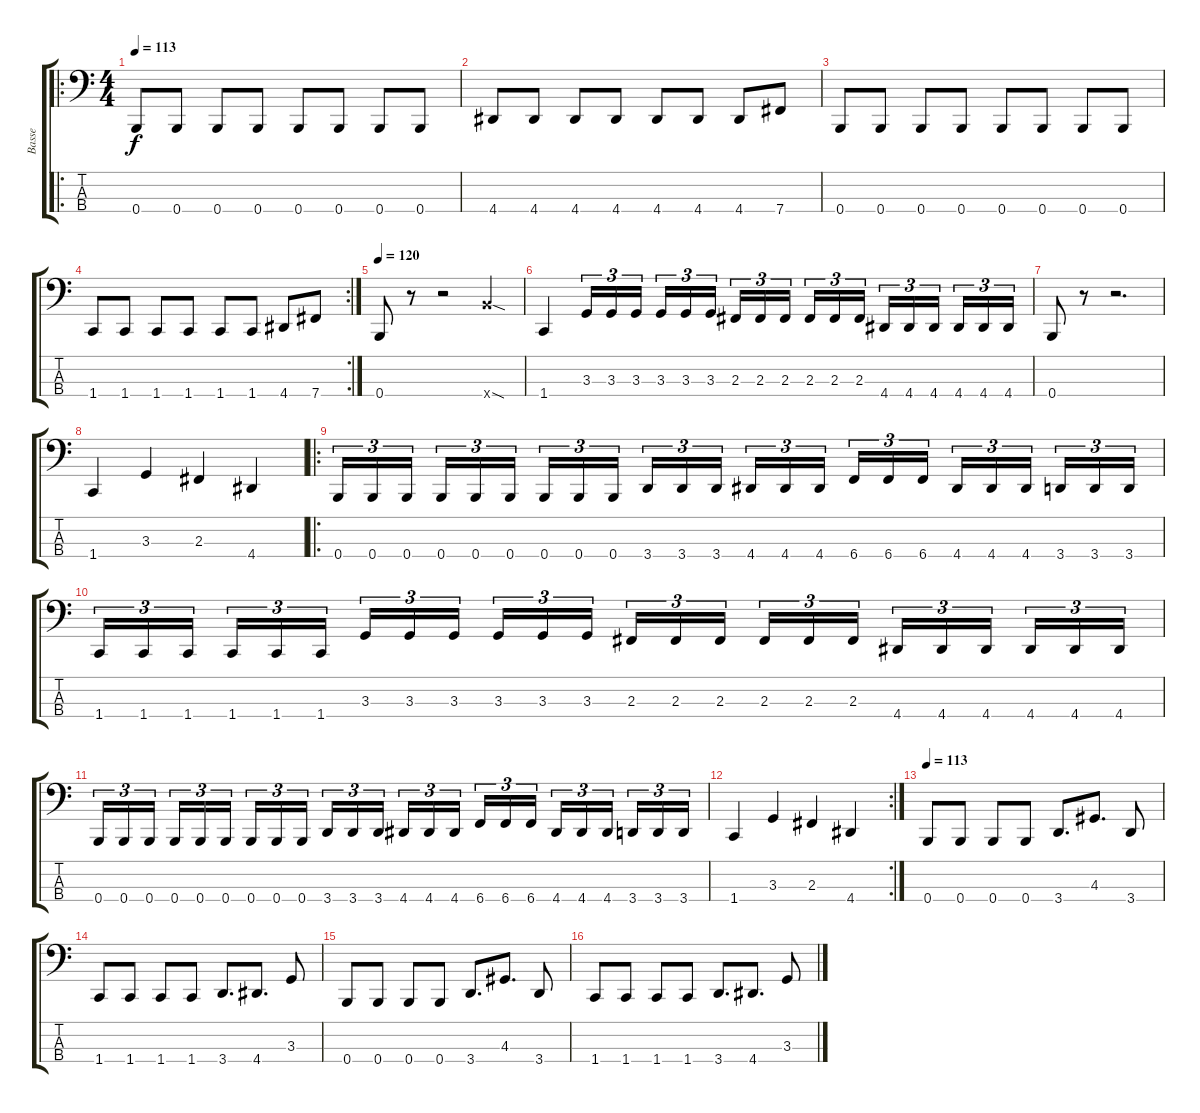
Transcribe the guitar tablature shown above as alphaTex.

\track ("Basse" "Basse") {instrument electricbassfinger}
\staff {score tabs}
\tuning (D2 A1 E1 B0) {hide}
\ro
\ts (4 4)
\tempo 113
\clef f4
\ks c
0.4.8{dy f} 0.4.8 0.4.8 0.4.8 0.4.8 0.4.8 0.4.8 0.4.8 |
4.4.8 4.4.8 4.4.8 4.4.8 4.4.8 4.4.8 4.4.8 7.4.8 |
0.4.8 0.4.8 0.4.8 0.4.8 0.4.8 0.4.8 0.4.8 0.4.8 |
\rc 2
1.4.8 1.4.8 1.4.8 1.4.8 1.4.8 1.4.8 4.4.8 7.4.8 |
\tempo 120
0.4.8 r.8 r.2 12.4{sod x}.4 |
1.4.4 3.3.16{tu (3 2)} 3.3.16{tu (3 2)} 3.3.16{tu (3 2) beam splitsecondary} 3.3.16{tu (3 2)} 3.3.16{tu (3 2)} 3.3.16{tu (3 2)} 2.3.16{tu (3 2)} 2.3.16{tu (3 2)} 2.3.16{tu (3 2) beam splitsecondary} 2.3.16{tu (3 2)} 2.3.16{tu (3 2)} 2.3.16{tu (3 2)} 4.4.16{tu (3 2)} 4.4.16{tu (3 2)} 4.4.16{tu (3 2) beam splitsecondary} 4.4.16{tu (3 2)} 4.4.16{tu (3 2)} 4.4.16{tu (3 2)} |
0.4.8 r.8 r.2{d} |
1.4.4 3.3.4 2.3.4 4.4.4 |
\ro
0.4.16{tu (3 2)} 0.4.16{tu (3 2)} 0.4.16{tu (3 2) beam splitsecondary} 0.4.16{tu (3 2)} 0.4.16{tu (3 2)} 0.4.16{tu (3 2)} 0.4.16{tu (3 2)} 0.4.16{tu (3 2)} 0.4.16{tu (3 2) beam splitsecondary} 3.4.16{tu (3 2)} 3.4.16{tu (3 2)} 3.4.16{tu (3 2)} 4.4.16{tu (3 2)} 4.4.16{tu (3 2)} 4.4.16{tu (3 2) beam splitsecondary} 6.4.16{tu (3 2)} 6.4.16{tu (3 2)} 6.4.16{tu (3 2)} 4.4.16{tu (3 2)} 4.4.16{tu (3 2)} 4.4.16{tu (3 2) beam splitsecondary} 3.4.16{tu (3 2)} 3.4.16{tu (3 2)} 3.4.16{tu (3 2)} |
1.4.16{tu (3 2)} 1.4.16{tu (3 2)} 1.4.16{tu (3 2) beam splitsecondary} 1.4.16{tu (3 2)} 1.4.16{tu (3 2)} 1.4.16{tu (3 2)} 3.3.16{tu (3 2)} 3.3.16{tu (3 2)} 3.3.16{tu (3 2) beam splitsecondary} 3.3.16{tu (3 2)} 3.3.16{tu (3 2)} 3.3.16{tu (3 2)} 2.3.16{tu (3 2)} 2.3.16{tu (3 2)} 2.3.16{tu (3 2) beam splitsecondary} 2.3.16{tu (3 2)} 2.3.16{tu (3 2)} 2.3.16{tu (3 2)} 4.4.16{tu (3 2)} 4.4.16{tu (3 2)} 4.4.16{tu (3 2) beam splitsecondary} 4.4.16{tu (3 2)} 4.4.16{tu (3 2)} 4.4.16{tu (3 2)} |
0.4.16{tu (3 2)} 0.4.16{tu (3 2)} 0.4.16{tu (3 2) beam splitsecondary} 0.4.16{tu (3 2)} 0.4.16{tu (3 2)} 0.4.16{tu (3 2)} 0.4.16{tu (3 2)} 0.4.16{tu (3 2)} 0.4.16{tu (3 2) beam splitsecondary} 3.4.16{tu (3 2)} 3.4.16{tu (3 2)} 3.4.16{tu (3 2)} 4.4.16{tu (3 2)} 4.4.16{tu (3 2)} 4.4.16{tu (3 2) beam splitsecondary} 6.4.16{tu (3 2)} 6.4.16{tu (3 2)} 6.4.16{tu (3 2)} 4.4.16{tu (3 2)} 4.4.16{tu (3 2)} 4.4.16{tu (3 2) beam splitsecondary} 3.4.16{tu (3 2)} 3.4.16{tu (3 2)} 3.4.16{tu (3 2)} |
\rc 2
1.4.4 3.3.4 2.3.4 4.4.4 |
\tempo 113
0.4.8 0.4.8 0.4.8 0.4.8 3.4.8{d} 4.3.8{d} 3.4.8 |
1.4.8 1.4.8 1.4.8 1.4.8 3.4.8{d} 4.4.8{d} 3.3.8 |
0.4.8 0.4.8 0.4.8 0.4.8 3.4.8{d} 4.3.8{d} 3.4.8 |
1.4.8 1.4.8 1.4.8 1.4.8 3.4.8{d} 4.4.8{d} 3.3.8
